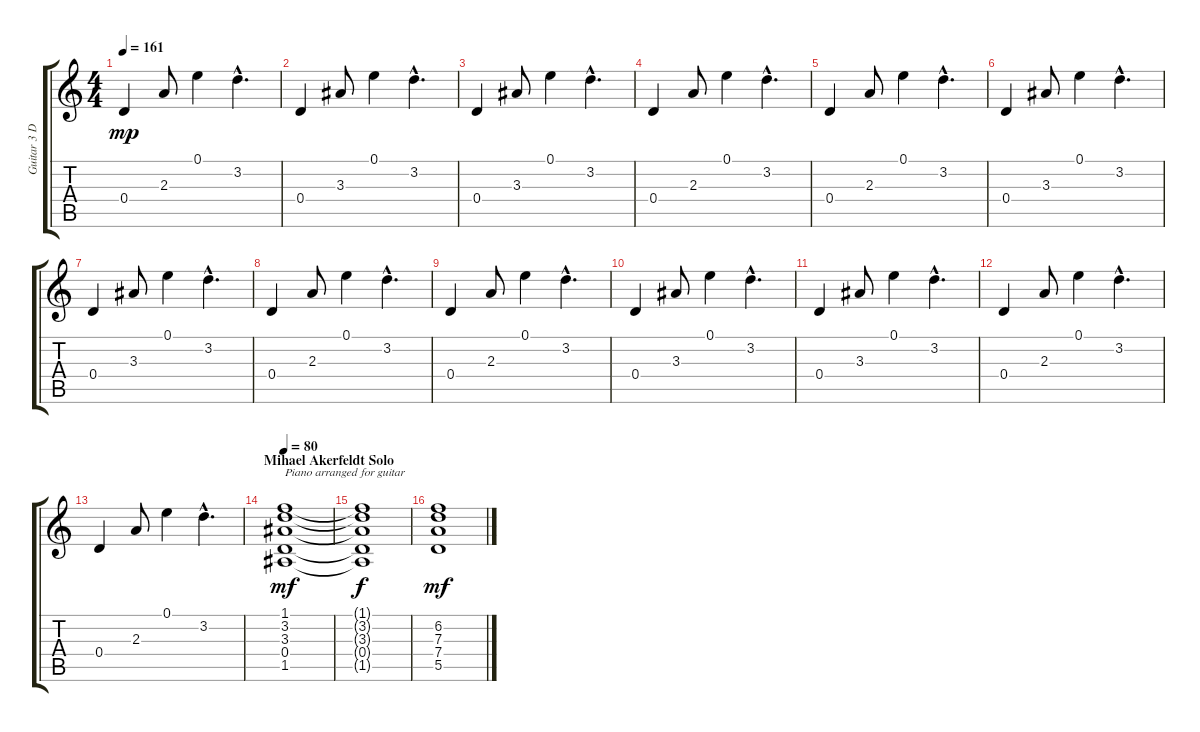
\track ("Guitar 3 Drop D" "Guitar 3 D") {instrument electricguitarclean}
\staff {score tabs}
\tuning (E4 B3 G3 D3 A2 D2) {hide}
\ts (4 4)
\tempo 161
\clef g2
\ks c
0.4.4{dy mp} 2.3.8 0.1.4 3.2{hac}.4{d} |
0.4.4 3.3.8 0.1.4 3.2{hac}.4{d} |
0.4.4 3.3.8 0.1.4 3.2{hac}.4{d} |
0.4.4 2.3.8 0.1.4 3.2{hac}.4{d} |
0.4.4 2.3.8 0.1.4 3.2{hac}.4{d} |
0.4.4 3.3.8 0.1.4 3.2{hac}.4{d} |
0.4.4 3.3.8 0.1.4 3.2{hac}.4{d} |
0.4.4 2.3.8 0.1.4 3.2{hac}.4{d} |
0.4.4 2.3.8 0.1.4 3.2{hac}.4{d} |
0.4.4 3.3.8 0.1.4 3.2{hac}.4{d} |
0.4.4 3.3.8 0.1.4 3.2{hac}.4{d} |
0.4.4 2.3.8 0.1.4 3.2{hac}.4{d} |
0.4.4 2.3.8 0.1.4 3.2{hac}.4{d} |
\section ("" "Mihael Akerfeldt Solo")
\tempo 80
(1.1 3.2 3.3 0.4 1.5).1{txt "Piano arranged for guitar" dy mf} |
(1.1{t} 3.2{t} 3.3{t} 0.4{t} 1.5{t}).1{dy f} |
(6.2 7.3 7.4 5.5).1{dy mf}
